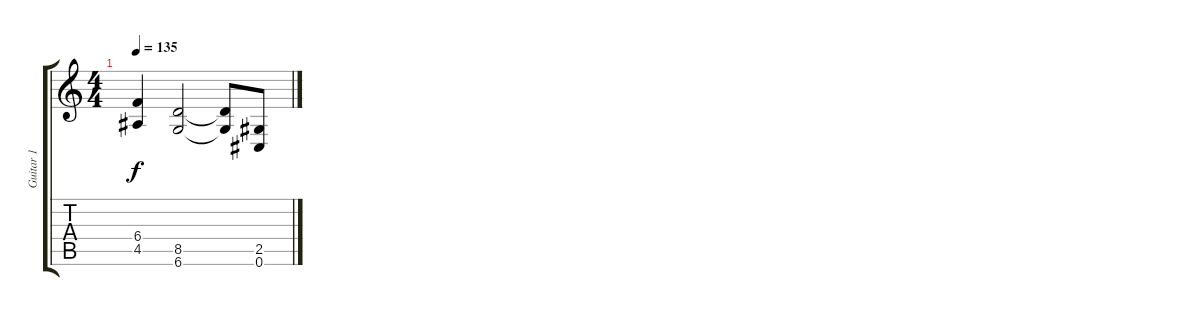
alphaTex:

\track ("Guitar 1" "Guitar 1") {instrument distortionguitar}
\staff {score tabs}
\tuning (Db4 Ab3 E3 B2 Gb2 Db2) {hide}
\ts (4 4)
\tempo 135
\clef g2
\ks c
(6.4{t} 4.5{t}).4{dy f} (8.5 6.6).2 (8.5{t} 6.6{t}).8 (2.5 0.6).8
